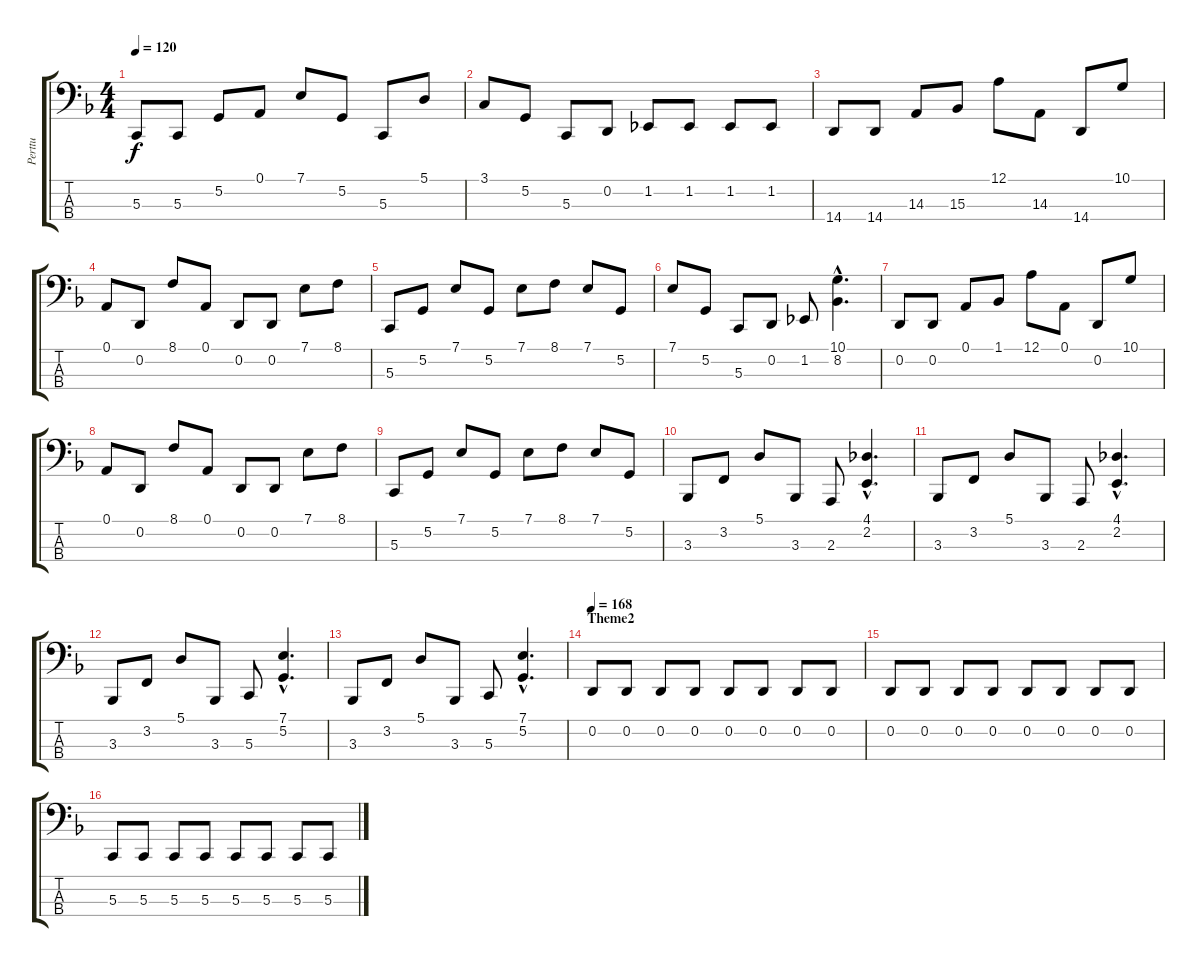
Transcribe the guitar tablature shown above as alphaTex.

\track ("Perttu" "Perttu") {instrument pizzicatostrings}
\staff {score tabs}
\tuning (A2 D2 G1 C1) {hide}
\ts (4 4)
\tempo 120
\clef f4
\ks f
5.3.8{dy f} 5.3.8 5.2.8 0.1.8 7.1.8 5.2.8 5.3.8 5.1.8 |
3.1.8 5.2.8 5.3.8 0.2.8 1.2.8 1.2.8 1.2.8 1.2.8 |
14.4.8 14.4.8 14.3.8 15.3.8 12.1.8 14.3.8 14.4.8 10.1.8 |
0.1.8 0.2.8 8.1.8 0.1.8 0.2.8 0.2.8 7.1.8 8.1.8 |
5.3.8 5.2.8 7.1.8 5.2.8 7.1.8 8.1.8 7.1.8 5.2.8 |
7.1.8 5.2.8 5.3.8 0.2.8 1.2.8 (10.1{hac} 8.2{hac}).4{d} |
0.2.8 0.2.8 0.1.8 1.1.8 12.1.8 0.1.8 0.2.8 10.1.8 |
0.1.8 0.2.8 8.1.8 0.1.8 0.2.8 0.2.8 7.1.8 8.1.8 |
5.3.8 5.2.8 7.1.8 5.2.8 7.1.8 8.1.8 7.1.8 5.2.8 |
3.3.8 3.2.8 5.1.8 3.3.8 2.3.8 (4.1{hac} 2.2{hac}).4{d} |
3.3.8 3.2.8 5.1.8 3.3.8 2.3.8 (4.1{hac} 2.2{hac}).4{d} |
3.3.8 3.2.8 5.1.8 3.3.8 5.3.8{volume 16} (7.1{hac} 5.2{hac}).4{d} |
3.3.8 3.2.8 5.1.8 3.3.8 5.3.8 (7.1{hac} 5.2{hac}).4{d} |
\section ("" "Theme2")
\tempo 168
0.2.8{volume 15 instrument distortionguitar} 0.2.8 0.2.8 0.2.8 0.2.8 0.2.8 0.2.8 0.2.8 |
0.2.8 0.2.8 0.2.8 0.2.8 0.2.8 0.2.8 0.2.8 0.2.8 |
5.3.8 5.3.8 5.3.8 5.3.8 5.3.8 5.3.8 5.3.8 5.3.8
